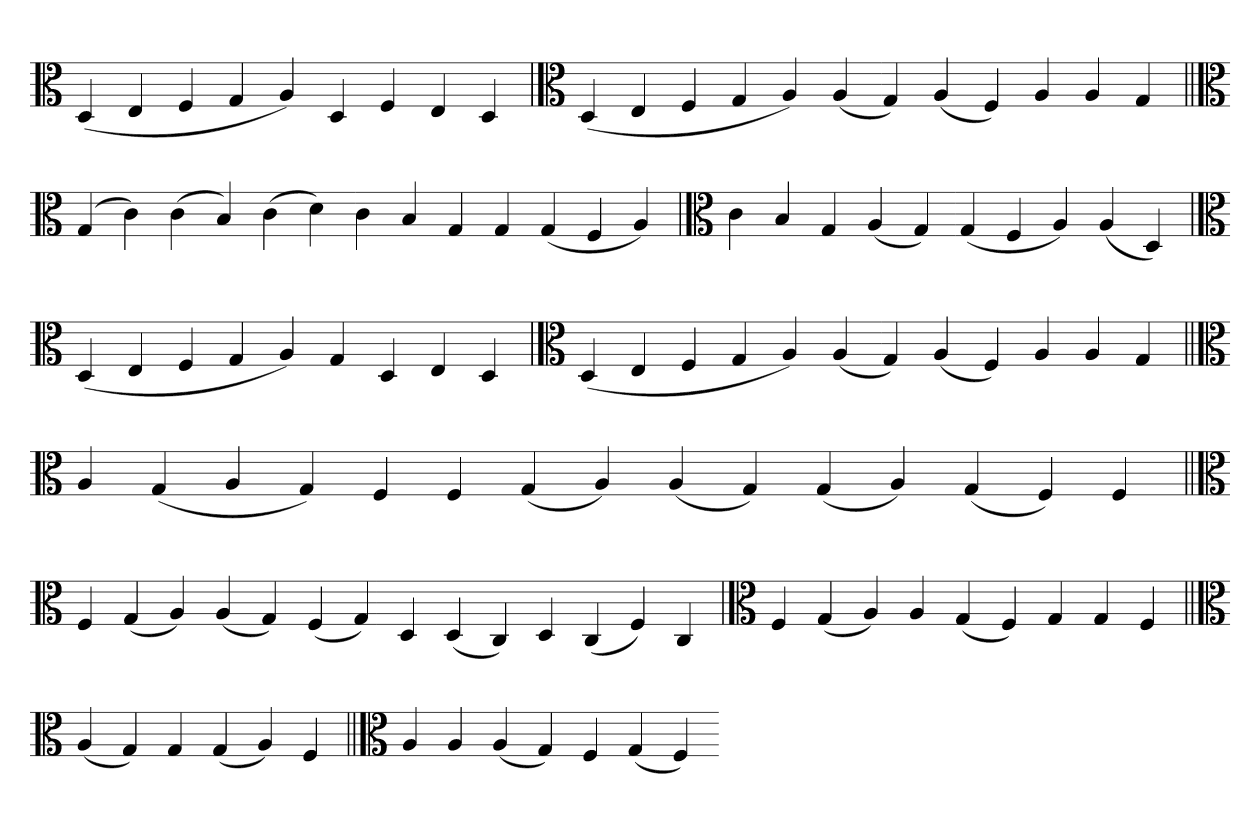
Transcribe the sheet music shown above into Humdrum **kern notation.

**kern
*part1
*staff1
*clefC3
=
(4D
4E
4F
4G
4A)
4D
4F
4E
4D
='
*clefC3
(4D
4E
4F
4G
4A)
(4A
4G)
(4A
4F)
4A
4A
4G
=||
*clefC3
(4G
4c)
(4c
4B)
(4c
4d)
4c
4B
4G
4G
(4G
4F
4A)
=`
*clefC3
4c
4B
4G
(4A
4G)
(4G
4F
4A)
(4A
4D)
=`
*clefC3
(4D
4E
4F
4G
4A)
4G
4D
4E
4D
='
*clefC3
(4D
4E
4F
4G
4A)
(4A
4G)
(4A
4F)
4A
4A
4G
=||
*clefC3
4A
(4G
4A
4G)
4F
4F
(4G
4A)
(4A
4G)
(4G
4A)
(4G
4F)
4F
=||
*clefC3
4F
(4G
4A)
(4A
4G)
(4F
4G)
4D
(4D
4C)
4D
(4C
4F)
4C
=`
*clefC3
4F
(4G
4A)
4A
(4G
4F)
4G
4G
4F
=||
*clefC3
(4A
4G)
4G
(4G
4A)
4F
=||
*clefC3
4A
4A
(4A
4G)
4F
(4G
4F)
=-
*-
